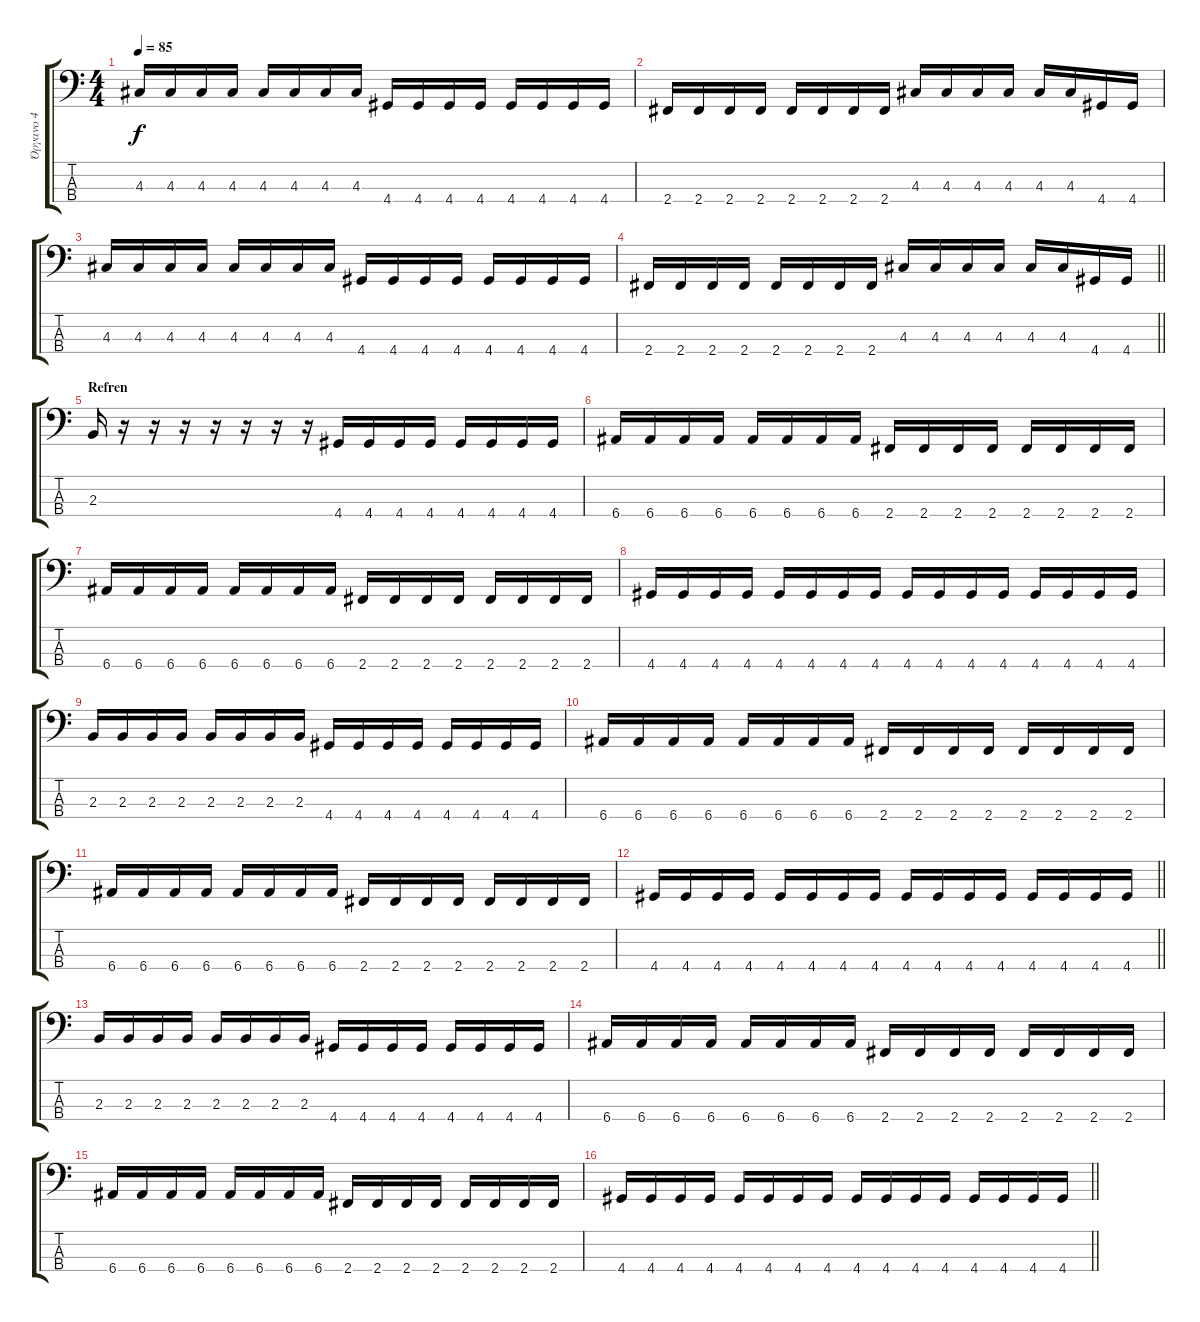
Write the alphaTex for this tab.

\track ("Όργανο 4" "Όργανο 4") {instrument slapbass2}
\staff {score tabs}
\tuning (G2 D2 A1 E1) {hide}
\ts (4 4)
\tempo 85
\clef f4
\ks c
4.3.16{dy f} 4.3.16 4.3.16 4.3.16 4.3.16 4.3.16 4.3.16 4.3.16 4.4.16 4.4.16 4.4.16 4.4.16 4.4.16 4.4.16 4.4.16 4.4.16 |
2.4.16 2.4.16 2.4.16 2.4.16 2.4.16 2.4.16 2.4.16 2.4.16 4.3.16 4.3.16 4.3.16 4.3.16 4.3.16 4.3.16 4.4.16 4.4.16 |
4.3.16 4.3.16 4.3.16 4.3.16 4.3.16 4.3.16 4.3.16 4.3.16 4.4.16 4.4.16 4.4.16 4.4.16 4.4.16 4.4.16 4.4.16 4.4.16 |
\barLineRight lightlight
2.4.16 2.4.16 2.4.16 2.4.16 2.4.16 2.4.16 2.4.16 2.4.16 4.3.16 4.3.16 4.3.16 4.3.16 4.3.16 4.3.16 4.4.16 4.4.16 |
\section ("" "Refren")
2.3.16 r.16 r.16 r.16 r.16 r.16 r.16 r.16 4.4.16 4.4.16 4.4.16 4.4.16 4.4.16 4.4.16 4.4.16 4.4.16 |
6.4.16 6.4.16 6.4.16 6.4.16 6.4.16 6.4.16 6.4.16 6.4.16 2.4.16 2.4.16 2.4.16 2.4.16 2.4.16 2.4.16 2.4.16 2.4.16 |
6.4.16 6.4.16 6.4.16 6.4.16 6.4.16 6.4.16 6.4.16 6.4.16 2.4.16 2.4.16 2.4.16 2.4.16 2.4.16 2.4.16 2.4.16 2.4.16 |
4.4.16 4.4.16 4.4.16 4.4.16 4.4.16 4.4.16 4.4.16 4.4.16 4.4.16 4.4.16 4.4.16 4.4.16 4.4.16 4.4.16 4.4.16 4.4.16 |
2.3.16 2.3.16 2.3.16 2.3.16 2.3.16 2.3.16 2.3.16 2.3.16 4.4.16 4.4.16 4.4.16 4.4.16 4.4.16 4.4.16 4.4.16 4.4.16 |
6.4.16 6.4.16 6.4.16 6.4.16 6.4.16 6.4.16 6.4.16 6.4.16 2.4.16 2.4.16 2.4.16 2.4.16 2.4.16 2.4.16 2.4.16 2.4.16 |
6.4.16 6.4.16 6.4.16 6.4.16 6.4.16 6.4.16 6.4.16 6.4.16 2.4.16 2.4.16 2.4.16 2.4.16 2.4.16 2.4.16 2.4.16 2.4.16 |
\barLineRight lightlight
4.4.16 4.4.16 4.4.16 4.4.16 4.4.16 4.4.16 4.4.16 4.4.16 4.4.16 4.4.16 4.4.16 4.4.16 4.4.16 4.4.16 4.4.16 4.4.16 |
2.3.16 2.3.16 2.3.16 2.3.16 2.3.16 2.3.16 2.3.16 2.3.16 4.4.16 4.4.16 4.4.16 4.4.16 4.4.16 4.4.16 4.4.16 4.4.16 |
6.4.16 6.4.16 6.4.16 6.4.16 6.4.16 6.4.16 6.4.16 6.4.16 2.4.16 2.4.16 2.4.16 2.4.16 2.4.16 2.4.16 2.4.16 2.4.16 |
6.4.16 6.4.16 6.4.16 6.4.16 6.4.16 6.4.16 6.4.16 6.4.16 2.4.16 2.4.16 2.4.16 2.4.16 2.4.16 2.4.16 2.4.16 2.4.16 |
\barLineRight lightlight
4.4.16 4.4.16 4.4.16 4.4.16 4.4.16 4.4.16 4.4.16 4.4.16 4.4.16 4.4.16 4.4.16 4.4.16 4.4.16 4.4.16 4.4.16 4.4.16
